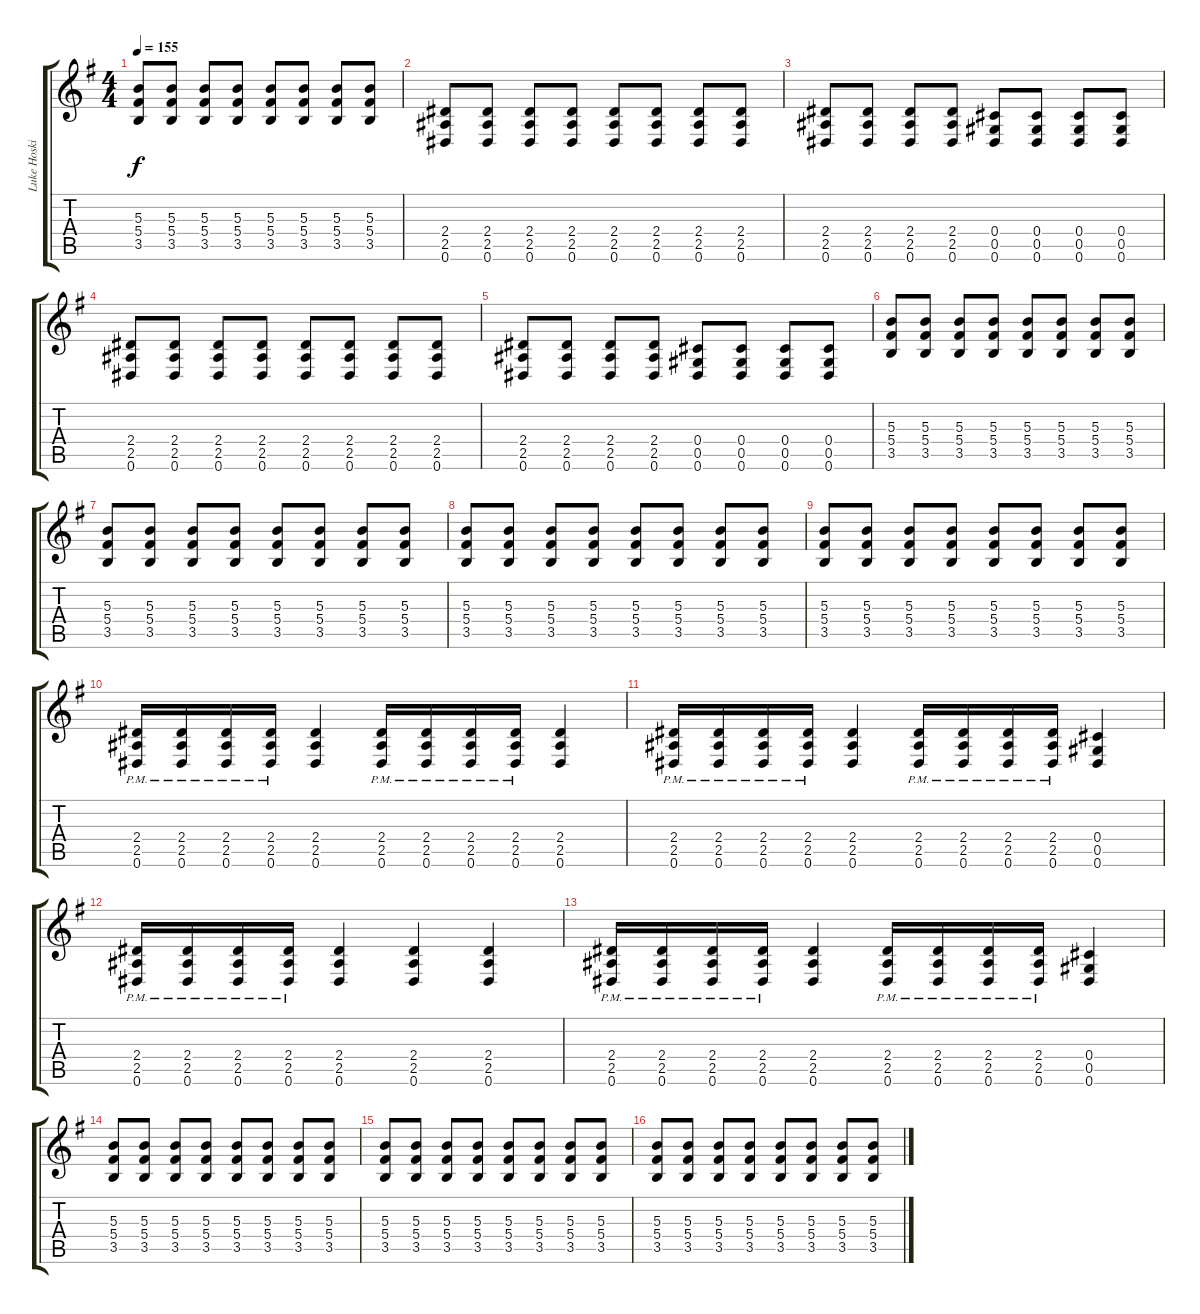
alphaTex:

\track ("Luke Hoskin" "Luke Hoski") {instrument overdrivenguitar}
\staff {score tabs}
\tuning (Eb4 Bb3 Gb3 Db3 Ab2 Eb2) {hide}
\ts (4 4)
\tempo 155
\clef g2
\ks g
(5.3 5.4 3.5).8{dy f} (5.3 5.4 3.5).8 (5.3 5.4 3.5).8 (5.3 5.4 3.5).8 (5.3 5.4 3.5).8 (5.3 5.4 3.5).8 (5.3 5.4 3.5).8 (5.3 5.4 3.5).8 |
(2.4 2.5 0.6).8 (2.4 2.5 0.6).8 (2.4 2.5 0.6).8 (2.4 2.5 0.6).8 (2.4 2.5 0.6).8 (2.4 2.5 0.6).8 (2.4 2.5 0.6).8 (2.4 2.5 0.6).8 |
(2.4 2.5 0.6).8 (2.4 2.5 0.6).8 (2.4 2.5 0.6).8 (2.4 2.5 0.6).8 (0.4 0.5 0.6).8 (0.4 0.5 0.6).8 (0.4 0.5 0.6).8 (0.4 0.5 0.6).8 |
(2.4 2.5 0.6).8 (2.4 2.5 0.6).8 (2.4 2.5 0.6).8 (2.4 2.5 0.6).8 (2.4 2.5 0.6).8 (2.4 2.5 0.6).8 (2.4 2.5 0.6).8 (2.4 2.5 0.6).8 |
(2.4 2.5 0.6).8 (2.4 2.5 0.6).8 (2.4 2.5 0.6).8 (2.4 2.5 0.6).8 (0.4 0.5 0.6).8 (0.4 0.5 0.6).8 (0.4 0.5 0.6).8 (0.4 0.5 0.6).8 |
(5.3 5.4 3.5).8 (5.3 5.4 3.5).8 (5.3 5.4 3.5).8 (5.3 5.4 3.5).8 (5.3 5.4 3.5).8 (5.3 5.4 3.5).8 (5.3 5.4 3.5).8 (5.3 5.4 3.5).8 |
(5.3 5.4 3.5).8 (5.3 5.4 3.5).8 (5.3 5.4 3.5).8 (5.3 5.4 3.5).8 (5.3 5.4 3.5).8 (5.3 5.4 3.5).8 (5.3 5.4 3.5).8 (5.3 5.4 3.5).8 |
(5.3 5.4 3.5).8 (5.3 5.4 3.5).8 (5.3 5.4 3.5).8 (5.3 5.4 3.5).8 (5.3 5.4 3.5).8 (5.3 5.4 3.5).8 (5.3 5.4 3.5).8 (5.3 5.4 3.5).8 |
(5.3 5.4 3.5).8 (5.3 5.4 3.5).8 (5.3 5.4 3.5).8 (5.3 5.4 3.5).8 (5.3 5.4 3.5).8 (5.3 5.4 3.5).8 (5.3 5.4 3.5).8 (5.3 5.4 3.5).8 |
(2.4{pm} 2.5{pm} 0.6{pm}).16 (2.4{pm} 2.5{pm} 0.6{pm}).16 (2.4{pm} 2.5{pm} 0.6{pm}).16 (2.4{pm} 2.5{pm} 0.6{pm}).16 (2.4 2.5 0.6).4 (2.4{pm} 2.5{pm} 0.6{pm}).16 (2.4{pm} 2.5{pm} 0.6{pm}).16 (2.4{pm} 2.5{pm} 0.6{pm}).16 (2.4{pm} 2.5{pm} 0.6{pm}).16 (2.4 2.5 0.6).4 |
(2.4{pm} 2.5{pm} 0.6{pm}).16 (2.4{pm} 2.5{pm} 0.6{pm}).16 (2.4{pm} 2.5{pm} 0.6{pm}).16 (2.4{pm} 2.5{pm} 0.6{pm}).16 (2.4 2.5 0.6).4 (2.4{pm} 2.5{pm} 0.6{pm}).16 (2.4{pm} 2.5{pm} 0.6{pm}).16 (2.4{pm} 2.5{pm} 0.6{pm}).16 (2.4{pm} 2.5{pm} 0.6{pm}).16 (0.4 0.5 0.6).4 |
(2.4{pm} 2.5{pm} 0.6{pm}).16 (2.4{pm} 2.5{pm} 0.6{pm}).16 (2.4{pm} 2.5{pm} 0.6{pm}).16 (2.4{pm} 2.5{pm} 0.6{pm}).16 (2.4 2.5 0.6).4 (2.4 2.5 0.6).4 (2.4 2.5 0.6).4 |
(2.4{pm} 2.5{pm} 0.6{pm}).16 (2.4{pm} 2.5{pm} 0.6{pm}).16 (2.4{pm} 2.5{pm} 0.6{pm}).16 (2.4{pm} 2.5{pm} 0.6{pm}).16 (2.4 2.5 0.6).4 (2.4{pm} 2.5{pm} 0.6{pm}).16 (2.4{pm} 2.5{pm} 0.6{pm}).16 (2.4{pm} 2.5{pm} 0.6{pm}).16 (2.4{pm} 2.5{pm} 0.6{pm}).16 (0.4 0.5 0.6).4 |
(5.3 5.4 3.5).8 (5.3 5.4 3.5).8 (5.3 5.4 3.5).8 (5.3 5.4 3.5).8 (5.3 5.4 3.5).8 (5.3 5.4 3.5).8 (5.3 5.4 3.5).8 (5.3 5.4 3.5).8 |
(5.3 5.4 3.5).8 (5.3 5.4 3.5).8 (5.3 5.4 3.5).8 (5.3 5.4 3.5).8 (5.3 5.4 3.5).8 (5.3 5.4 3.5).8 (5.3 5.4 3.5).8 (5.3 5.4 3.5).8 |
(5.3 5.4 3.5).8 (5.3 5.4 3.5).8 (5.3 5.4 3.5).8 (5.3 5.4 3.5).8 (5.3 5.4 3.5).8 (5.3 5.4 3.5).8 (5.3 5.4 3.5).8 (5.3 5.4 3.5).8
